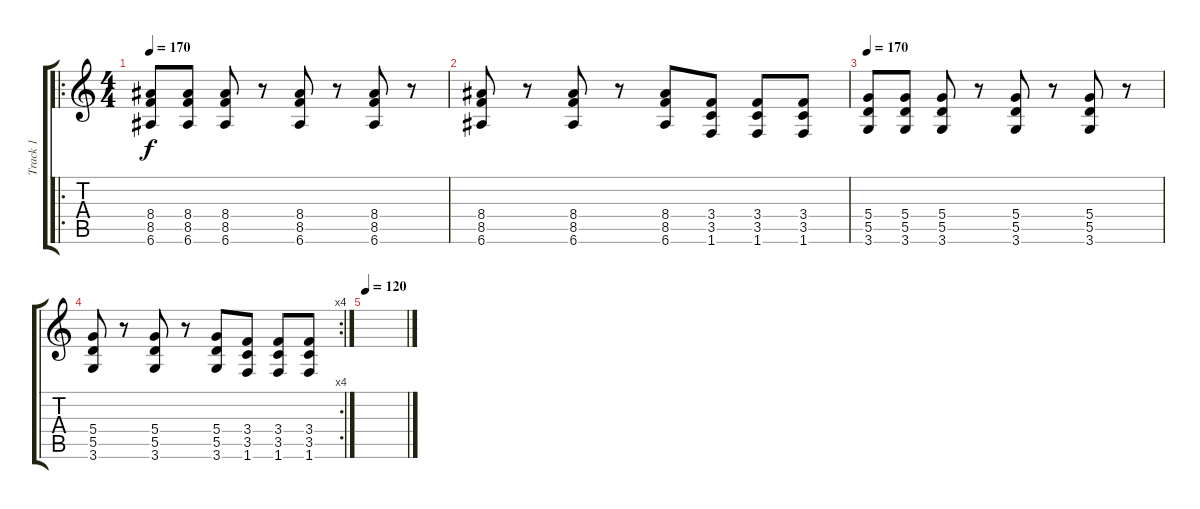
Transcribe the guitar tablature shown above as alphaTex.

\track ("Track 1" "Track 1") {instrument distortionguitar}
\staff {score tabs}
\tuning (E4 B3 G3 D3 A2 E2) {hide}
\ro
\ts (4 4)
\tempo 170
\clef g2
\ks c
(8.4 8.5 6.6).8{dy f volume 16 instrument distortionguitar} (8.4 8.5 6.6).8 (8.4 8.5 6.6).8 r.8 (8.4 8.5 6.6).8 r.8 (8.4 8.5 6.6).8 r.8 |
(8.4 8.5 6.6).8 r.8 (8.4 8.5 6.6).8 r.8 (8.4 8.5 6.6).8 (3.4 3.5 1.6).8 (3.4 3.5 1.6).8 (3.4 3.5 1.6).8 |
\tempo 170
(5.4 5.5 3.6).8{volume 16 instrument distortionguitar} (5.4 5.5 3.6).8 (5.4 5.5 3.6).8 r.8 (5.4 5.5 3.6).8 r.8 (5.4 5.5 3.6).8 r.8 |
\rc 4
(5.4 5.5 3.6).8 r.8 (5.4 5.5 3.6).8 r.8 (5.4 5.5 3.6).8 (3.4 3.5 1.6).8 (3.4 3.5 1.6).8 (3.4 3.5 1.6).8 |
\tempo 120
